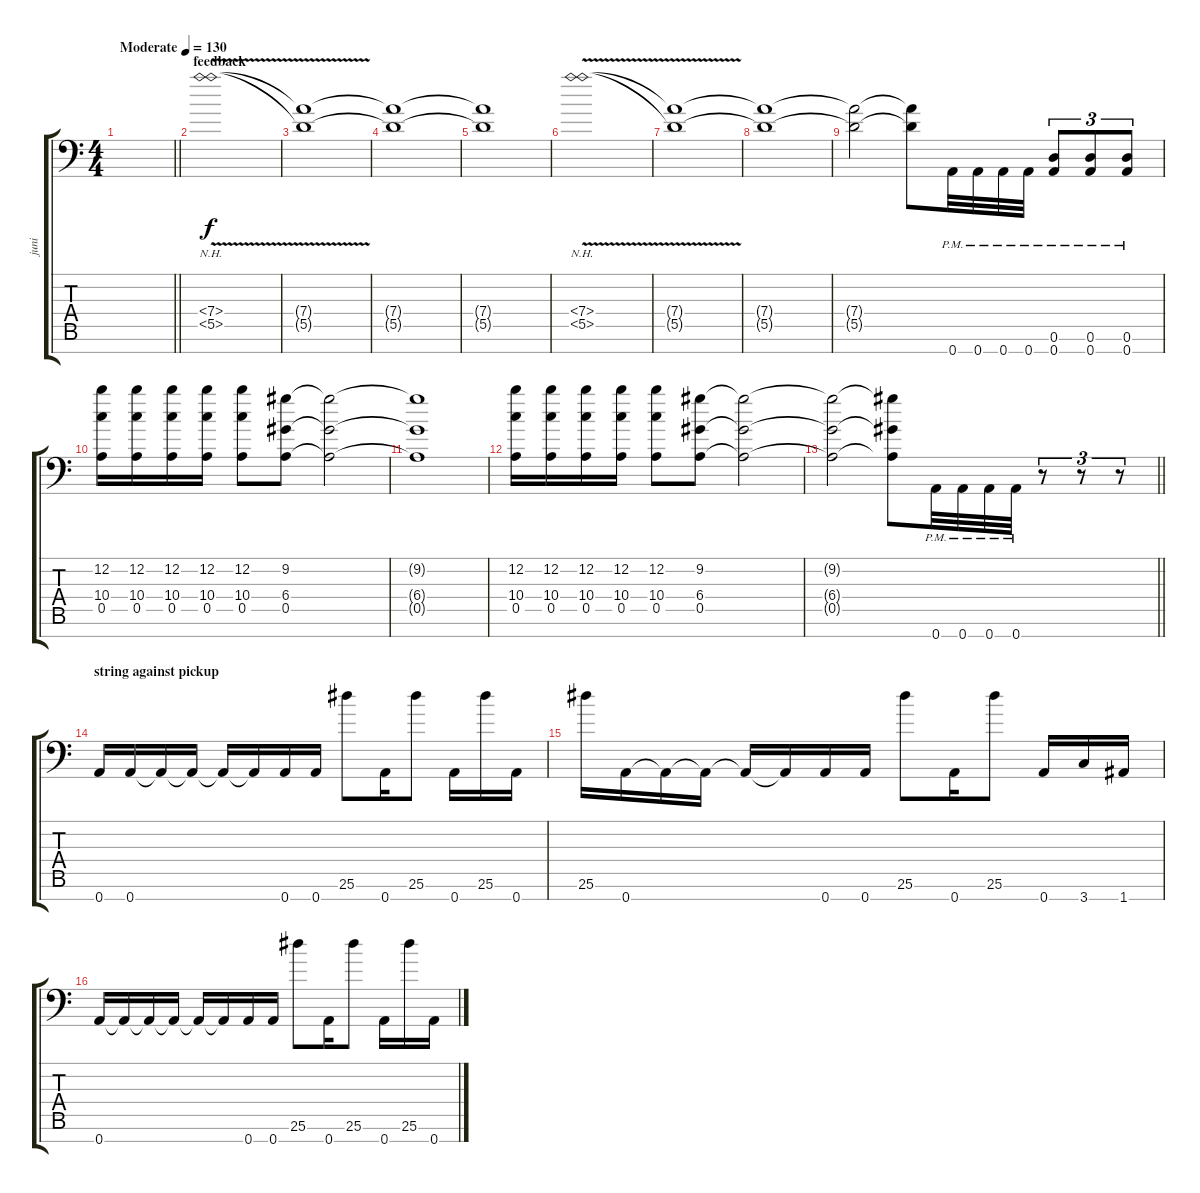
\track ("juni" "juni") {instrument overdrivenguitar}
\staff {score tabs}
\tuning (E4 B3 G3 D3 A2 D2 A1) {hide}
\ts (4 4)
\tempo (130 "Moderate")
\clef f4
\barLineRight lightlight
\ks c
|
\section ("" "feedback")
(7.4{nh v} 5.5{nh}).1{volume 10 instrument guitarharmonics} |
(7.4{t} 5.5{t}).1 |
(7.4{t} 5.5{t}).1 |
(7.4{t} 5.5{t}).1 |
(7.4{nh v} 5.5{nh v}).1 |
(7.4{t} 5.5{t}).1 |
(7.4{t} 5.5{t}).1 |
(7.4{t} 5.5{t}).2 (7.4{t} 5.5{t}).8 0.7{pm}.32{volume 13 instrument overdrivenguitar} 0.7{pm}.32 0.7{pm}.32 0.7{pm}.32 (0.6{pm} 0.7{pm}).8{tu (3 2)} (0.6{pm} 0.7{pm}).8{tu (3 2)} (0.6{pm} 0.7{pm}).8{tu (3 2)} |
(12.2 10.4 0.5).16 (12.2 10.4 0.5).16 (12.2 10.4 0.5).16 (12.2 10.4 0.5).16 (12.2 10.4 0.5).8 (9.2 6.4 0.5).8 (9.2{t} 6.4{t} 0.5{t}).2 |
(9.2{t} 6.4{t} 0.5{t}).1 |
(12.2 10.4 0.5).16 (12.2 10.4 0.5).16 (12.2 10.4 0.5).16 (12.2 10.4 0.5).16 (12.2 10.4 0.5).8 (9.2 6.4 0.5).8 (9.2{t} 6.4{t} 0.5{t}).2 |
\barLineRight lightlight
(9.2{t} 6.4{t} 0.5{t}).2 (9.2{t} 6.4{t} 0.5{t}).8 0.7{pm}.32 0.7{pm}.32 0.7{pm}.32 0.7{pm}.32 r.8{tu (3 2)} r.8{tu (3 2)} r.8{tu (3 2)} |
\section ("" "string against pickup")
0.7.16 0.7.16 0.7{t}.16 0.7{t}.16 0.7{t}.16 0.7{t}.16 0.7.16 0.7.16 25.6.8{instrument guitarharmonics} 0.7.16{instrument overdrivenguitar} 25.6.8{instrument guitarharmonics} 0.7.16{instrument overdrivenguitar} 25.6.16{instrument guitarharmonics} 0.7.16{instrument overdrivenguitar} |
25.6.16{instrument guitarharmonics} 0.7.16{instrument overdrivenguitar} 0.7{t}.16 0.7{t}.16 0.7{t}.16 0.7{t}.16 0.7.16 0.7.16 25.6.8{instrument guitarharmonics} 0.7.16{instrument overdrivenguitar} 25.6.8{instrument guitarharmonics} 0.7.16{instrument overdrivenguitar} 3.7.16 1.7.16 |
0.7.16 0.7{t}.16 0.7{t}.16 0.7{t}.16 0.7{t}.16 0.7{t}.16 0.7.16 0.7.16 25.6.8{instrument guitarharmonics} 0.7.16{instrument overdrivenguitar} 25.6.8{instrument guitarharmonics} 0.7.16{instrument overdrivenguitar} 25.6.16{instrument guitarharmonics} 0.7.16{instrument overdrivenguitar}
